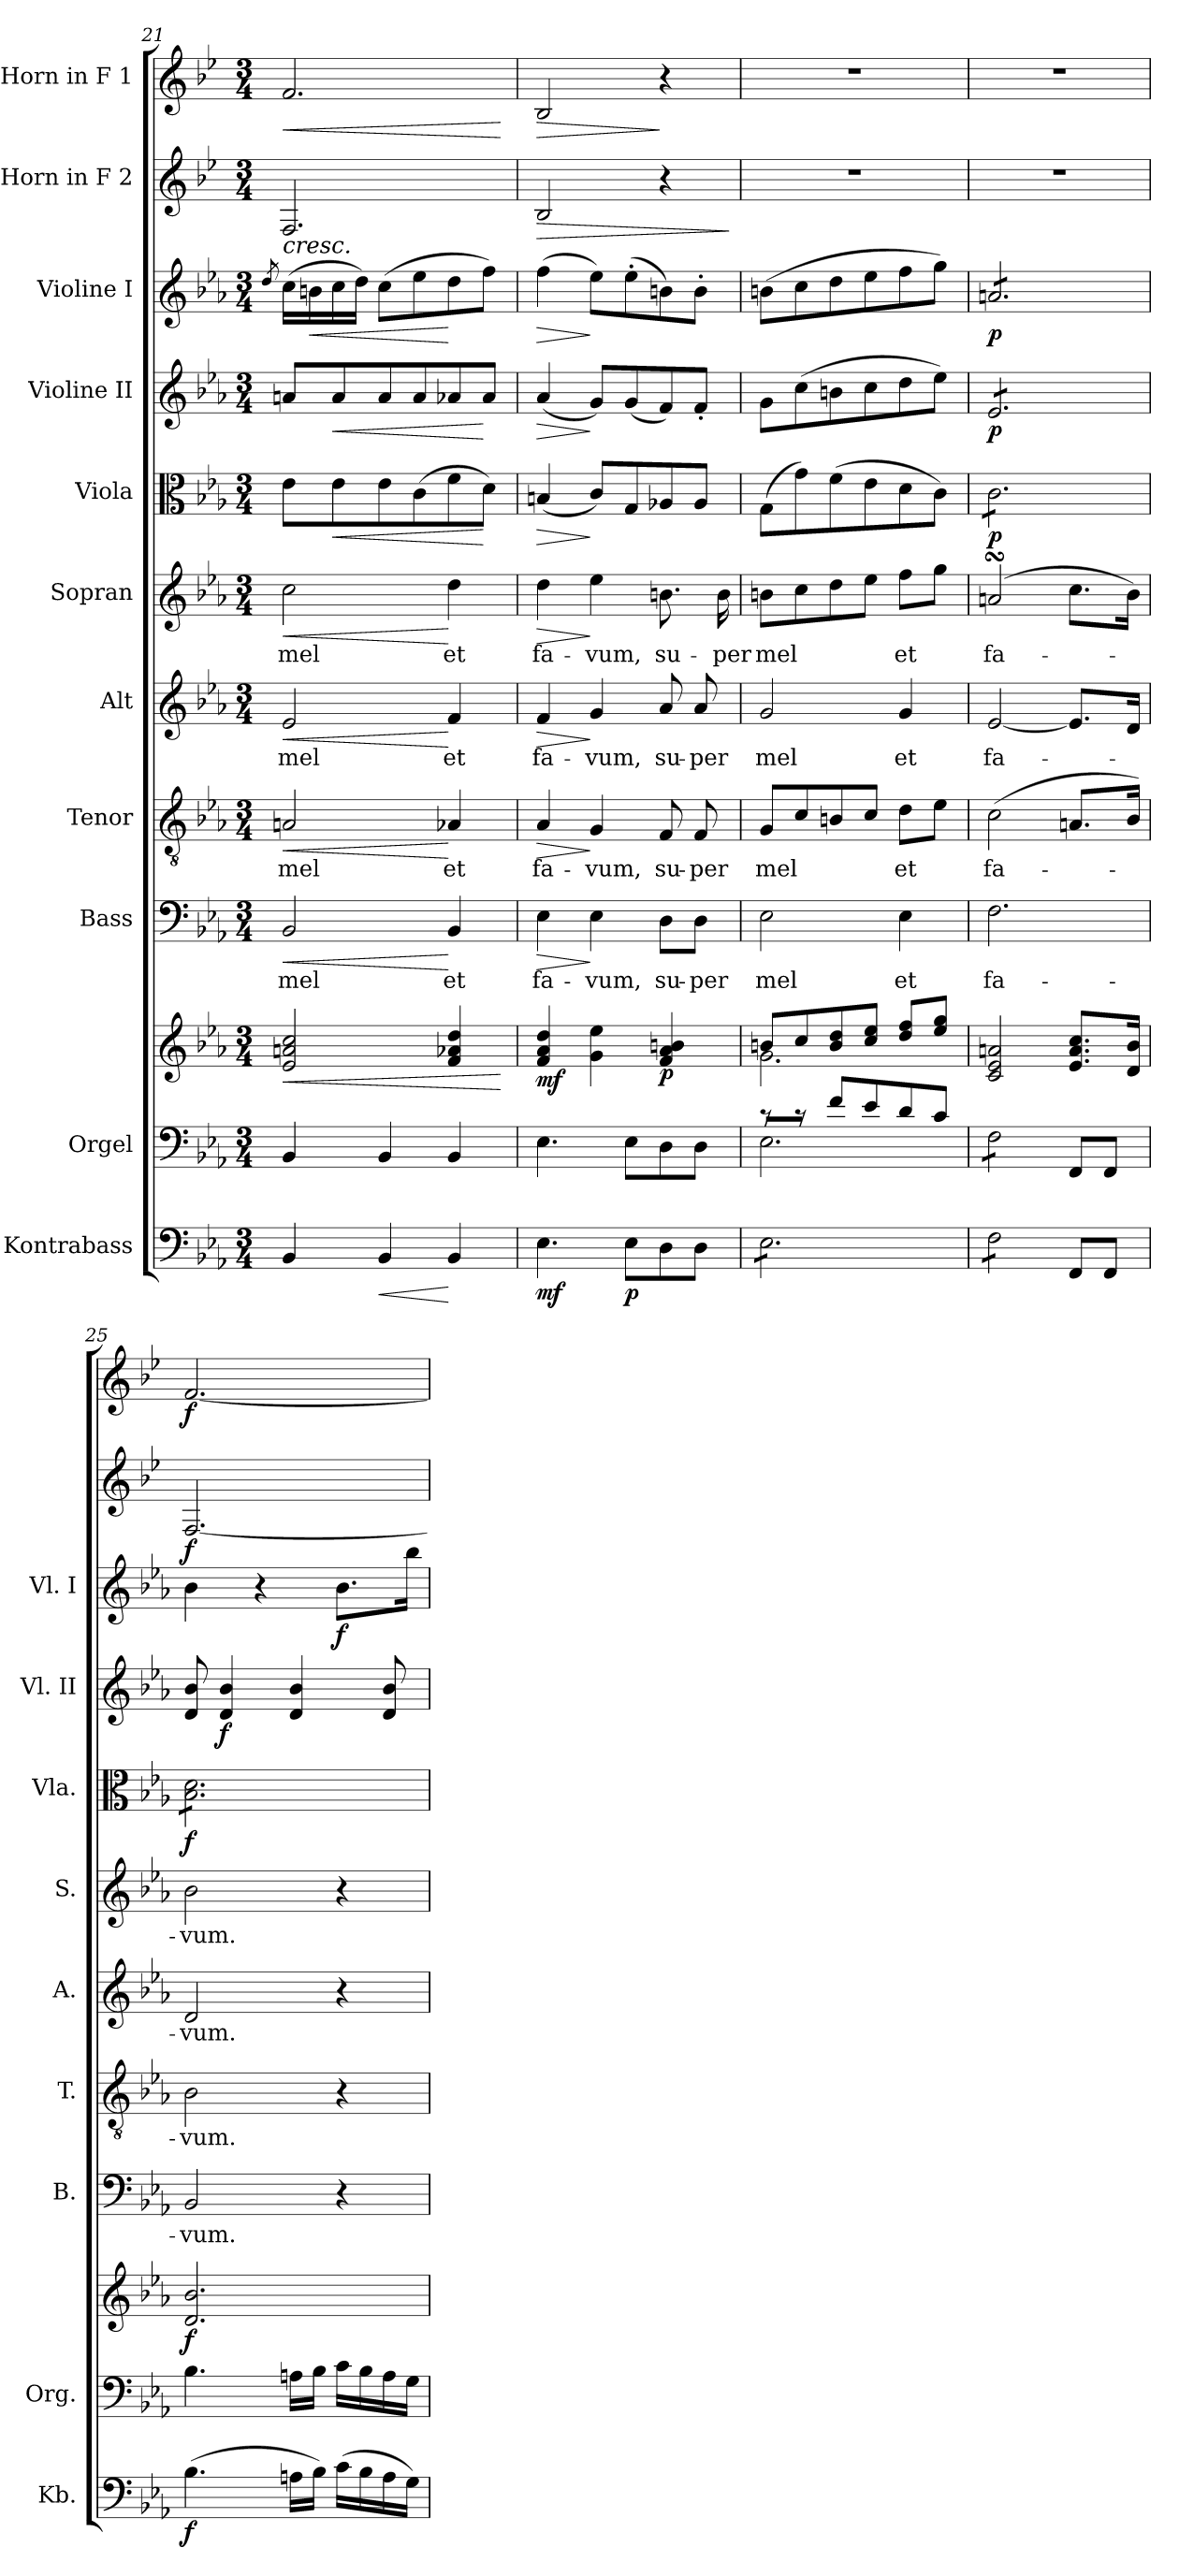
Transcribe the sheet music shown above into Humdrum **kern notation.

**kern	**dynam	**kern	**kern	**dynam	**kern	**text	**dynam	**kern	**text	**dynam	**kern	**text	**dynam	**kern	**text	**dynam	**kern	**dynam	**kern	**dynam	**kern	**dynam	**kern	**dynam	**kern	**dynam
*part11	*part11	*part10	*part10	*part10	*part9	*part9	*part9	*part8	*part8	*part8	*part7	*part7	*part7	*part6	*part6	*part6	*part5	*part5	*part4	*part4	*part3	*part3	*part2	*part2	*part1	*part1
*staff12	*staff12	*staff11	*staff10	*staff10/11	*staff9	*staff9	*staff9	*staff8	*staff8	*staff8	*staff7	*staff7	*staff7	*staff6	*staff6	*staff6	*staff5	*staff5	*staff4	*staff4	*staff3	*staff3	*staff2	*staff2	*staff1	*staff1
*I"Kontrabass	*	*I"Orgel	*	*	*I"Bass	*	*	*I"Tenor	*	*	*I"Alt	*	*	*I"Sopran	*	*	*I"Viola	*	*I"Violine II	*	*I"Violine I	*	*I"Horn in F 2	*	*I"Horn in F 1	*
*I'Kb.	*	*I'Org.	*	*	*I'B.	*	*	*I'T.	*	*	*I'A.	*	*	*I'S.	*	*	*I'Vla.	*	*I'Vl. II	*	*I'Vl. I	*	*	*	*	*
*clefF4	*	*clefF4	*clefG2	*	*clefF4	*	*	*clefGv2	*	*	*clefG2	*	*	*clefG2	*	*	*clefC3	*	*clefG2	*	*clefG2	*	*clefG2	*	*clefG2	*
*ITrd7c12	*	*	*	*	*	*	*	*	*	*	*	*	*	*	*	*	*	*	*	*	*	*	*ITrd4c7	*	*ITrd4c7	*
*k[b-e-a-]	*	*k[b-e-a-]	*k[b-e-a-]	*	*k[b-e-a-]	*	*	*k[b-e-a-]	*	*	*k[b-e-a-]	*	*	*k[b-e-a-]	*	*	*k[b-e-a-]	*	*k[b-e-a-]	*	*k[b-e-a-]	*	*k[b-e-a-]	*	*k[b-e-a-]	*
*E-:	*	*E-:	*E-:	*	*E-:	*	*	*E-:	*	*	*E-:	*	*	*E-:	*	*	*E-:	*	*E-:	*	*E-:	*	*E-:	*	*E-:	*
*M3/4	*	*M3/4	*M3/4	*	*M3/4	*	*	*M3/4	*	*	*M3/4	*	*	*M3/4	*	*	*M3/4	*	*M3/4	*	*M3/4	*	*M3/4	*	*M3/4	*
=21	=21	=21	=21	=21	=21	=21	=21	=21	=21	=21	=21	=21	=21	=21	=21	=21	=21	=21	=21	=21	=21	=21	=21	=21	=21	=21
.	.	.	.	.	.	.	.	.	.	.	.	.	.	.	.	.	.	.	.	.	8qdd/	.	.	.	.	.
!	!	!	!	!LO:HP:b	!	!LO:LY:b	!LO:HP:b	!	!LO:LY:b	!LO:HP:b	!	!LO:LY:b	!LO:HP:b	!	!LO:LY:b	!LO:HP:b	!	!	!	!	!	!	!	!LO:HP:b	!	!LO:HP:b
4BBB-/	.	4BB-/	2e-/ 2an/ 2cc/	<	2BB-/	mel	<	2An/	mel	<	2e-/	mel	<	2cc\	mel	<	8e-\L	.	8an/L	.	(>16cc\LL	.	2.BB-/	<	2.B-/	<
!	!	!	!	!	!	!	!	!	!	!	!	!	!	!	!	!	!	!	!	!	!	!LO:HP:b	!	!	!	!
.	.	.	.	.	.	.	.	.	.	.	.	.	.	.	.	.	.	.	.	.	16bn\	<	.	.	.	.
!	!	!	!	!	!	!	!	!	!	!	!	!	!	!	!	!	!	!LO:HP:b	!	!LO:HP:b	!	!	!	!	!	!
.	.	.	.	.	.	.	.	.	.	.	.	.	.	.	.	.	8e-\	<	8a/	<	16cc\	.	.	.	.	.
.	.	.	.	.	.	.	.	.	.	.	.	.	.	.	.	.	.	.	.	.	16dd\JJ)	.	.	.	.	.
!	!LO:HP:b	!	!	!	!	!	!	!	!	!	!	!	!	!	!	!	!	!	!	!	!	!	!	!	!	!
4BBB-/	<	4BB-/	.	.	.	.	.	.	.	.	.	.	.	.	.	.	8e-\	.	8a/	.	(>8cc\L	.	.	.	.	.
.	.	.	.	.	.	.	.	.	.	.	.	.	.	.	.	.	(>8c\	.	8a/	.	8ee-\	.	.	.	.	.
!	!	!	!	!	!	!LO:LY:b	!	!	!LO:LY:b	!	!	!LO:LY:b	!	!	!LO:LY:b	!	!	!	!	!	!	!	!	!	!	!
4BBB-/	[	4BB-/	4f/ 4a-X/ 4dd/	.	4BB-/	et	[	4A-X/	et	[	4f/	et	[	4dd\	et	[	8f\	.	8a-X/	.	8dd\	[	.	.	.	.
.	.	.	.	.	.	.	.	.	.	.	.	.	.	.	.	.	8d\J)	[	8a-/J	[	8ff\J)	.	.	.	.	.
.	.	.	.	[	.	.	.	.	.	.	.	.	.	.	.	.	.	.	.	.	.	.	.	.	.	[
=22	=22	=22	=22	=22	=22	=22	=22	=22	=22	=22	=22	=22	=22	=22	=22	=22	=22	=22	=22	=22	=22	=22	=22	=22	=22	=22
!	!LO:DY:b	!	!	!LO:DY:b	!	!LO:LY:b	!LO:HP:b	!	!LO:LY:b	!LO:HP:b	!	!LO:LY:b	!LO:HP:b	!	!LO:LY:b	!LO:HP:b	!	!LO:HP:b	!	!LO:HP:b	!	!LO:HP:b	!	!LO:HP:b	!	!LO:HP:b
4.EE-\	mf	4.E-\	4f/ 4a-/ 4dd/	mf	4E-\	fa-	>	4A-/	fa-	>	4f/	fa-	>	4dd\	fa-	>	(<4Bn/	>	(<4a-/	>	(>4ff\	>	2E-/	>	2E-/	>
!	!	!	!	!	!	!LO:LY:b	!	!	!LO:LY:b	!	!	!LO:LY:b	!	!	!LO:LY:b	!	!	!	!	!	!	!	!	!	!	!
.	.	.	4g\ 4ee-\	.	4E-\	-vum,	]	4G/	-vum,	]	4g/	-vum,	]	4ee-\	-vum,	]	8c/L)	]	8g/L)	]	8ee-\L)	]	.	.	.	.
!	!LO:DY:b	!	!	!	!	!	!	!	!	!	!	!	!	!	!	!	!	!	!	!	!	!	!	!	!	!
8EE-\L	p	8E-\L	.	.	.	.	.	.	.	.	.	.	.	.	.	.	8G/	.	(<8g/	.	(>8ee-'>\	.	.	.	.	.
!	!	!	!	!LO:DY:b	!	!LO:LY:b	!	!	!LO:LY:b	!	!	!LO:LY:b	!	!	!LO:LY:b	!	!	!	!	!	!	!	!	!	!	!
8DD\	.	8D\	4f/ 4a-/ 4bn/	p	8D\L	su-	.	8F/	su-	.	8a-/	su-	.	8.bn\	su-	.	8A-X/	.	8f/)	.	8bn\)	.	4r	[	4r	]
!	!	!	!	!	!	!LO:LY:b	!	!	!LO:LY:b	!	!	!LO:LY:b	!	!	!	!	!	!	!	!	!	!	!	!	!	!
8DD\J	.	8D\J	.	.	8D\J	-per	.	8F/	-per	.	8a-/	-per	.	.	.	.	8A-/J	.	8f'</J	.	8b'>\J	.	.	.	.	.
!	!	!	!	!	!	!	!	!	!	!	!	!	!	!	!LO:LY:b	!	!	!	!	!	!	!	!	!	!	!
.	.	.	.	.	.	.	.	.	.	.	.	.	.	16b\	-per	.	.	.	.	.	.	.	.	.	.	.
.	.	.	.	.	.	.	.	.	.	.	.	.	.	.	.	.	.	.	.	.	.	.	.	]	.	.
!!LO:PB:g=z
=23	=23	=23	=23	=23	=23	=23	=23	=23	=23	=23	=23	=23	=23	=23	=23	=23	=23	=23	=23	=23	=23	=23	=23	=23	=23	=23
*	*	*^	*^	*	*	*	*	*	*	*	*	*	*	*	*	*	*	*	*	*	*	*	*	*	*	*
!	!	!	!	!	!	!	!	!LO:LY:b	!	!	!LO:LY:b	!	!	!LO:LY:b	!	!	!LO:LY:b	!	!	!	!	!	!	!	!	!	!	!
*tremolo	*	*	*	*	*	*	*	*	*	*	*	*	*	*	*	*	*	*	*	*	*	*	*	*	*	*	*	*
*	*	*tremolo	*	*	*	*	*	*	*	*	*	*	*	*	*	*	*	*	*	*	*	*	*	*	*	*	*	*
8EE-\L	.	8rcL	2.E-\	8bn/L	2.g\	.	2E-\	mel	.	8G/L	mel	.	2g/	mel	.	8bn\L	mel	.	(>8G\L	.	8g\L	.	(>8bn\L	.	2.r	.	2.r	.
8EE-\	.	8rcJ	.	8cc/	.	.	.	.	.	8c/	.	.	.	.	.	8cc\	.	.	8g\)	.	(>8cc\	.	8cc\	.	.	.	.	.
*	*	*Xtremolo	*	*	*	*	*	*	*	*	*	*	*	*	*	*	*	*	*	*	*	*	*	*	*	*	*	*
8EE-\	.	8f/L	.	8b/ 8dd/	.	.	.	.	.	8Bn/	.	.	.	.	.	8dd\	.	.	(>8f\	.	8bn\	.	8dd\	.	.	.	.	.
8EE-\	.	8e-/	.	8cc/ 8ee-/J	.	.	.	.	.	8c/J	.	.	.	.	.	8ee-\J	.	.	8e-\	.	8cc\	.	8ee-\	.	.	.	.	.
!	!	!	!	!	!	!	!	!LO:LY:b	!	!	!LO:LY:b	!	!	!LO:LY:b	!	!	!LO:LY:b	!	!	!	!	!	!	!	!	!	!	!
8EE-\	.	8d/	.	8dd/ 8ff/L	.	.	4E-\	et	.	8d\L	et	.	4g/	et	.	8ff\L	et	.	8d\	.	8dd\	.	8ff\	.	.	.	.	.
8EE-\J	.	8c/J	.	8ee-/ 8gg/J	.	.	.	.	.	8e-\J	.	.	.	.	.	8gg\J	.	.	8c\J)	.	8ee-\J)	.	8gg\J)	.	.	.	.	.
*	*	*v	*v	*	*	*	*	*	*	*	*	*	*	*	*	*	*	*	*	*	*	*	*	*	*	*	*	*
*	*	*	*v	*v	*	*	*	*	*	*	*	*	*	*	*	*	*	*	*	*	*	*	*	*	*	*	*
=24	=24	=24	=24	=24	=24	=24	=24	=24	=24	=24	=24	=24	=24	=24	=24	=24	=24	=24	=24	=24	=24	=24	=24	=24	=24	=24
!	!	!	!	!	!	!LO:LY:b	!	!	!LO:LY:b	!	!	!LO:LY:b	!	!	!LO:LY:b	!	!	!LO:DY:b	!	!LO:DY:b	!	!LO:DY:b	!	!	!	!
*	*	*tremolo	*	*	*	*	*	*	*	*	*	*	*	*	*	*	*	*	*	*	*	*	*	*	*	*
*	*	*	*	*	*	*	*	*	*	*	*	*	*	*	*	*	*tremolo	*	*	*	*	*	*	*	*	*
*	*	*	*	*	*	*	*	*	*	*	*	*	*	*	*	*	*	*	*tremolo	*	*	*	*	*	*	*
*	*	*	*	*	*	*	*	*	*	*	*	*	*	*	*	*	*	*	*	*	*tremolo	*	*	*	*	*
8FF\L	.	8F\L	2c/ 2e-/ 2an/	.	2.F\	fa-	.	(>2c\	fa-	.	[2e-/	fa-	.	(2ansSsS/	fa-	.	8c\L	p	8e-/L	p	8an/L	p	2.r	.	2.r	.
8FF\	.	8F\	.	.	.	.	.	.	.	.	.	.	.	.	.	.	8c\	.	8e-/	.	8an/	.	.	.	.	.
8FF\	.	8F\	.	.	.	.	.	.	.	.	.	.	.	.	.	.	8c\	.	8e-/	.	8an/	.	.	.	.	.
8FF\J	.	8F\J	.	.	.	.	.	.	.	.	.	.	.	.	.	.	8c\	.	8e-/	.	8an/	.	.	.	.	.
*	*	*Xtremolo	*	*	*	*	*	*	*	*	*	*	*	*	*	*	*	*	*	*	*	*	*	*	*	*
*Xtremolo	*	*	*	*	*	*	*	*	*	*	*	*	*	*	*	*	*	*	*	*	*	*	*	*	*	*
8FFF/L	.	8FF/L	8.e-/ 8.a/ 8.cc/L	.	.	.	.	8.An/L	.	.	8.e-/L]	.	.	8.cc\L	.	.	8c\	.	8e-/	.	8an/	.	.	.	.	.
8FFF/J	.	8FF/J	.	.	.	.	.	.	.	.	.	.	.	.	.	.	8c\J	.	8e-/J	.	8an/J	.	.	.	.	.
*	*	*	*	*	*	*	*	*	*	*	*	*	*	*	*	*	*	*	*	*	*Xtremolo	*	*	*	*	*
*	*	*	*	*	*	*	*	*	*	*	*	*	*	*	*	*	*	*	*Xtremolo	*	*	*	*	*	*	*
.	.	.	16d/ 16b-/Jk	.	.	.	.	16B-/Jk)	.	.	16d/Jk	.	.	16b-\Jk)	.	.	.	.	.	.	.	.	.	.	.	.
=25	=25	=25	=25	=25	=25	=25	=25	=25	=25	=25	=25	=25	=25	=25	=25	=25	=25	=25	=25	=25	=25	=25	=25	=25	=25	=25
!	!LO:DY:b	!	!	!LO:DY:b	!	!LO:LY:b	!	!	!LO:LY:b	!	!	!LO:LY:b	!	!	!LO:LY:b	!	!	!LO:DY:b	!	!	!	!	!	!LO:DY:b	!	!LO:DY:b
(>4.BB-\	f	4.B-\	2.d/ 2.b-/	f	2BB-/	-vum.	.	2B-\	-vum.	.	2d/	-vum.	.	2b-\	-vum.	.	8B-\ 8d\L	f	8d/ 8b-/	.	4b-\	.	[2.BB-/	f	[2.B-/	f
!	!	!	!	!	!	!	!	!	!	!	!	!	!	!	!	!	!	!	!	!LO:DY:b	!	!	!	!	!	!
.	.	.	.	.	.	.	.	.	.	.	.	.	.	.	.	.	8B-\ 8d\	.	4d/ 4b-/	f	.	.	.	.	.	.
.	.	.	.	.	.	.	.	.	.	.	.	.	.	.	.	.	8B-\ 8d\	.	.	.	4r	.	.	.	.	.
16AAn\LL	.	16An\LL	.	.	.	.	.	.	.	.	.	.	.	.	.	.	8B-\ 8d\	.	4d/ 4b-/	.	.	.	.	.	.	.
16BB-\JJ)	.	16B-\JJ	.	.	.	.	.	.	.	.	.	.	.	.	.	.	.	.	.	.	.	.	.	.	.	.
!	!	!	!	!	!	!	!	!	!	!	!	!	!	!	!	!	!	!	!	!	!	!LO:DY:b	!	!	!	!
(>16C\LL	.	16c\LL	.	.	4r	.	.	4r	.	.	4r	.	.	4r	.	.	8B-\ 8d\	.	.	.	8.b-\L	f	.	.	.	.
16BB-\	.	16B-\	.	.	.	.	.	.	.	.	.	.	.	.	.	.	.	.	.	.	.	.	.	.	.	.
16AA\	.	16A\	.	.	.	.	.	.	.	.	.	.	.	.	.	.	8B-\ 8d\J	.	8d/ 8b-/	.	.	.	.	.	.	.
*	*	*	*	*	*	*	*	*	*	*	*	*	*	*	*	*	*Xtremolo	*	*	*	*	*	*	*	*	*
16GG\JJ)	.	16G\JJ	.	.	.	.	.	.	.	.	.	.	.	.	.	.	.	.	.	.	16bb-\Jk	.	.	.	.	.
=	=	=	=	=	=	=	=	=	=	=	=	=	=	=	=	=	=	=	=	=	=	=	=	=	=	=
*-	*-	*-	*-	*-	*-	*-	*-	*-	*-	*-	*-	*-	*-	*-	*-	*-	*-	*-	*-	*-	*-	*-	*-	*-	*-	*-
